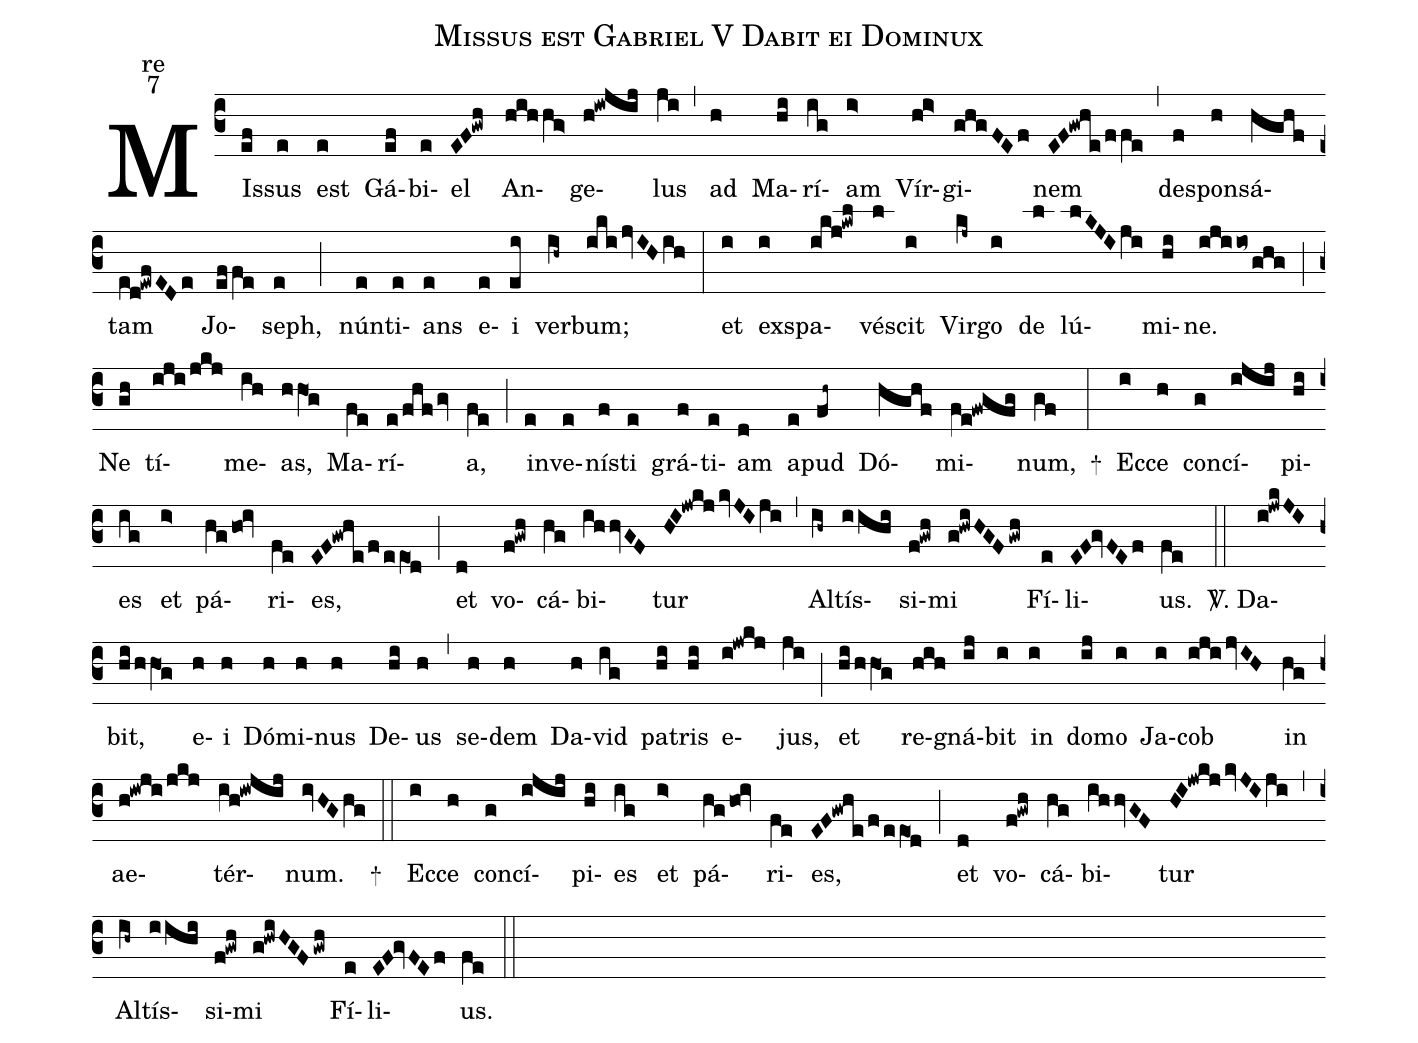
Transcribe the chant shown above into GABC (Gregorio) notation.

name:Missus est Gabriel V Dabit ei Dominux;
office-part:re;
mode:7;
%%
(c3)MIs(ef)sus(e) est(e) Gá(ef)bi(e)el(EF!gwh) An(hihhg>)ge(h!iwjij)lus(ji) (,)
ad(h) Ma(hi)rí(ig)am(i>) Vír(hi>)gi(ghg/FEf)nem(EF!gwhe/f/fe) (,)
de(f)spon(h)sá(hghf)tam(ed!ewfEDe) Jo(effe)seph,(e) (;)
nún(e)ti(e)ans(e) e(e)i(ei) ver(ih~)bum;(iki/jvIHih) (:)
et(i) ex(i)spa(ikj!kwl)vé(l)scit(i) Vir(kj~)go(i) de(l) lú(lKJIji)mi(hi)ne.(ijiio~ghg) (;)
Ne(gh) tí(iji/jkj)me(ih)as,(hhO1g) Ma(fe)rí(e/fhf/gv)a,(fe) (;)
in(e)ve(e)nís(f)ti(e) grá(f)ti(e)am(d) a(e)pud(fh~) Dó(hghf)mi(fe!fwgfg)num,(gf) +(:)
Ec(i)ce(h) con(g)cí(ijij)pi(hi)es(ig) et(i>) pá(hgho0!iv)ri(fe)es,(EF!gwhe/f/eeO1d) (;)
et(d) vo(f!gwh)cá(hg)bi(ihhvGF)tur(HI!jwkj/kvJIji) (,)
Al(ih~)tís(iihi)si(f!gwh)mi(g!hwiHGF/gwh) Fí(e)li(EF!gvFEf)us.(fe) (::)
<sp>V/</sp>. Da(i!jwkJI)bit,(hi/hhO1g) e(h)i(h) Dó(h)mi(h)nus(h) De(hi)us(h) (,)
se(h)dem(h) Da(h)vid(ig) pa(hi)tris(hi) e(i!jwkj)jus,(ji) (;)
et(hi/hhO1g) re(hih)gná(ij)bit(i) in(i) do(ij)mo(i) Ja(i)cob(iji/jvIH) in(hg) ae(h!iwji/jkj)tér(ih!iwjij)num.(ivHGhg) +(::)
Ec(i)ce(h) con(g)cí(ijij)pi(hi)es(ig) et(i>) pá(hgho0!iv)ri(fe)es,(EF!gwhe/f/eeO1d) (;)
et(d) vo(f!gwh)cá(hg)bi(ihhvGF)tur(HI!jwkj/kvJIji) (,)
Al(ih~)tís(iihi)si(f!gwh)mi(g!hwiHGF/gwh) Fí(e)li(EF!gvFEf)us.(fe) (::)
